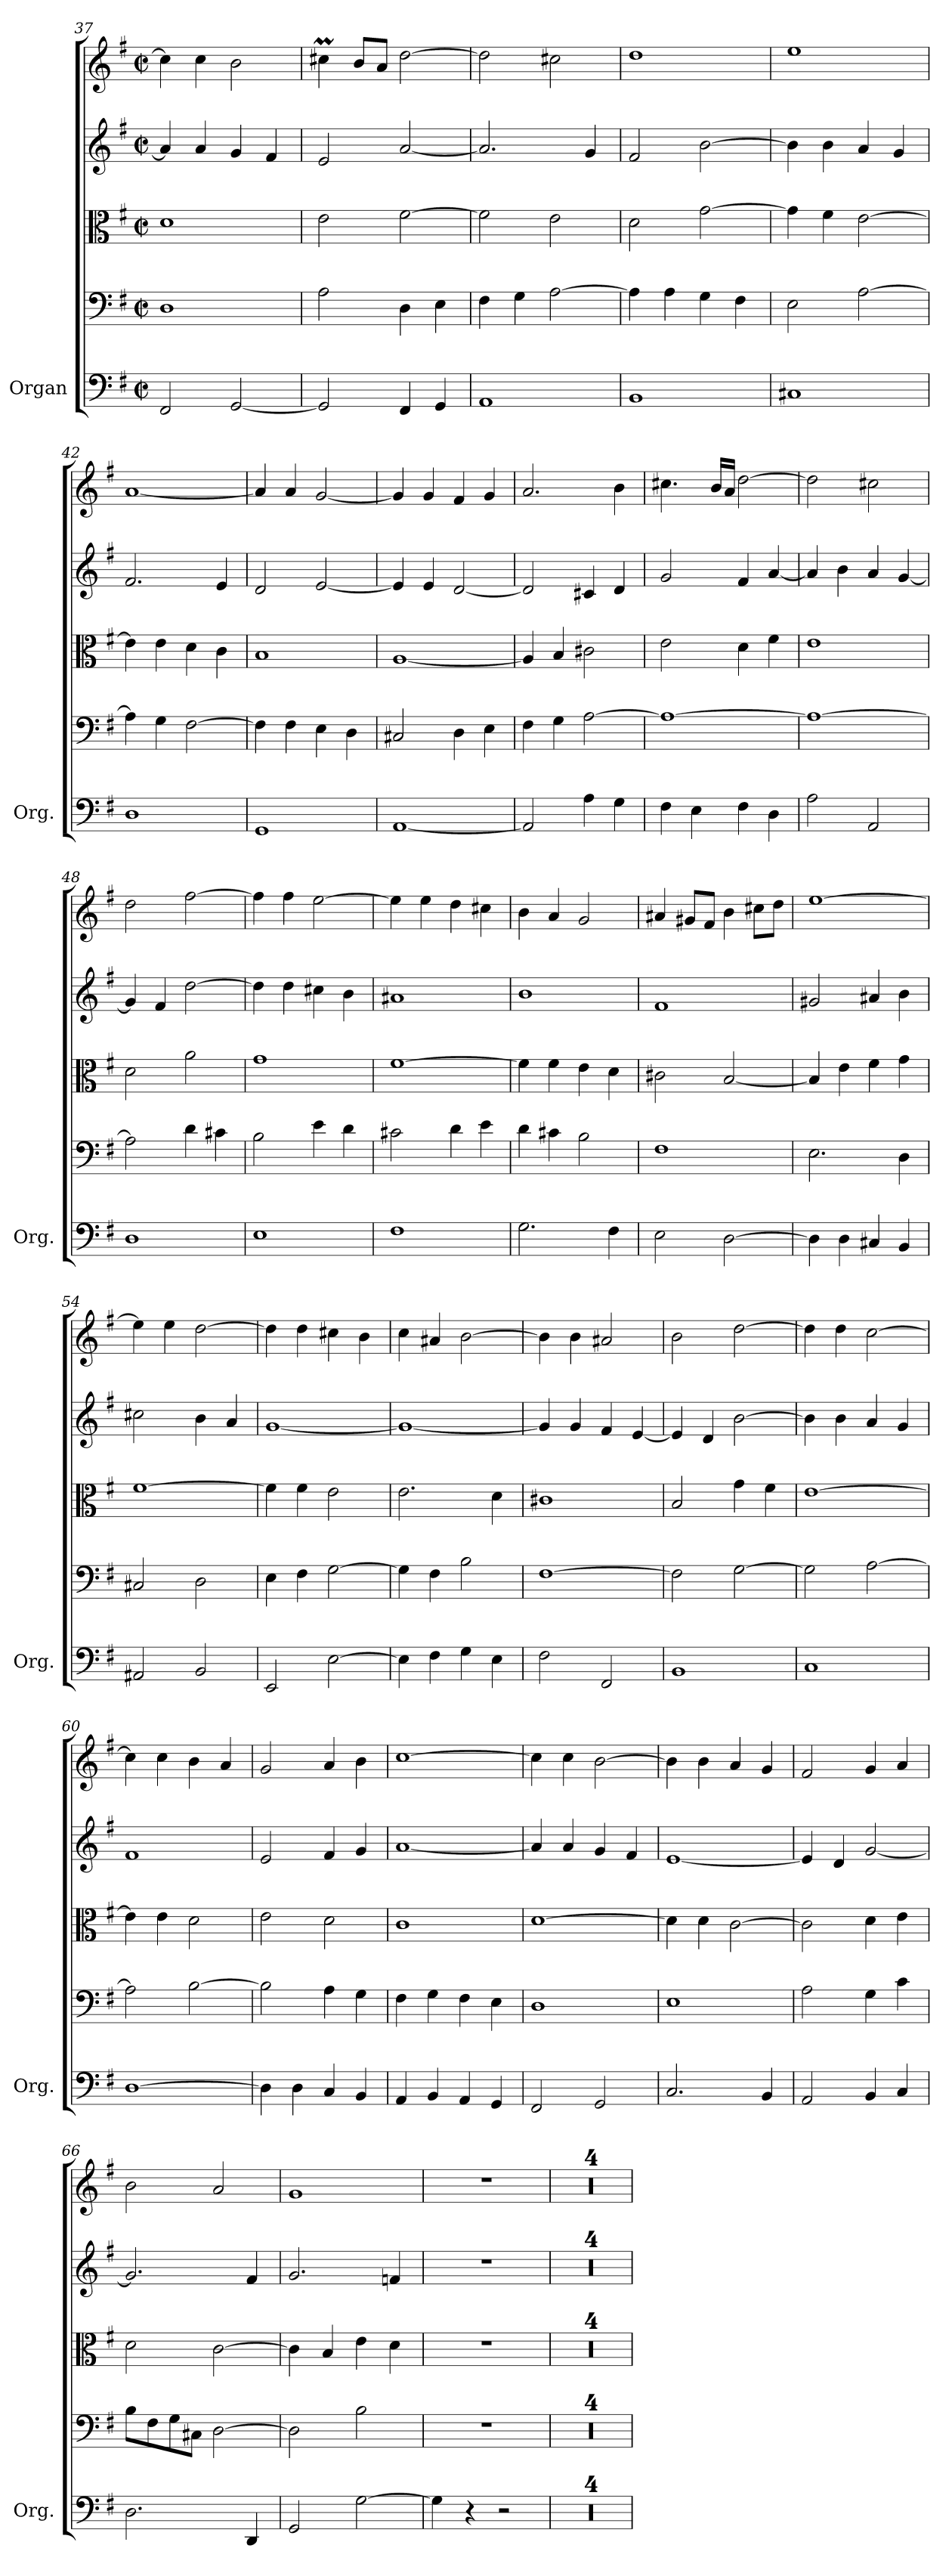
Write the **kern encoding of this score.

**kern	**kern	**kern	**kern	**kern
*part1	*part1	*part1	*part1	*part1
*staff5	*staff4	*staff3	*staff2	*staff1
*I"Organ	*	*	*	*
*I'Org.	*	*	*	*
*clefF4	*clefF4	*clefC3	*clefG2	*clefG2
*k[f#]	*k[f#]	*k[f#]	*k[f#]	*k[f#]
*M2/2	*M2/2	*M2/2	*M2/2	*M2/2
*met(c|)	*met(c|)	*met(c|)	*met(c|)	*met(c|)
=37	=37	=37	=37	=37
2FF#/	1D	1d	4a/]	4cc\]
.	.	.	4a/	4cc\
[2GG/	.	.	4g/	2b\
.	.	.	4f#/	.
=38	=38	=38	=38	=38
2GG/]	2A\	2e\	2e/	4cc#Xm\
.	.	.	.	8b/L
.	.	.	.	8a/J
4FF#/	4D\	[2f#\	[2a/	[2dd\
4GG/	4E\	.	.	.
=39	=39	=39	=39	=39
1AA	4F#\	2f#\]	2.a/]	2dd\]
.	4G\	.	.	.
.	[2A\	2e\	.	2cc#X\
.	.	.	4g/	.
=40	=40	=40	=40	=40
1BB	4A\]	2d\	2f#/	1dd
.	4A\	.	.	.
.	4G\	[2g\	[2b\	.
.	4F#\	.	.	.
=41	=41	=41	=41	=41
1C#X	2E\	4g\]	4b\]	1ee
.	.	4f#\	4b\	.
.	[2A\	[2e\	4a/	.
.	.	.	4g/	.
=42	=42	=42	=42	=42
1D	4A\]	4e\]	2.f#/	[1a
.	4G\	4e\	.	.
.	[2F#\	4d\	.	.
.	.	4c\	4e/	.
=43	=43	=43	=43	=43
1GG	4F#\]	1B	2d/	4a/]
.	4F#\	.	.	4a/
.	4E\	.	[2e/	[2g/
.	4D\	.	.	.
=44	=44	=44	=44	=44
[1AA	2C#X/	[1A	4e/]	4g/]
.	.	.	4e/	4g/
.	4D\	.	[2d/	4f#/
.	4E\	.	.	4g/
=45	=45	=45	=45	=45
2AA/]	4F#\	4A/]	2d/]	2.a/
.	4G\	4B/	.	.
4A\	[2A\	2c#X\	4c#X/	.
4G\	.	.	4d/	4b\
=46	=46	=46	=46	=46
4F#\	1A_	2e\	2g/	4.cc#X\
4E\	.	.	.	.
.	.	.	.	16b/LL
.	.	.	.	16a/JJ
4F#\	.	4d\	4f#/	[2dd\
4D\	.	4f#\	[4a/	.
=47	=47	=47	=47	=47
2A\	1A_	1e	4a/]	2dd\]
.	.	.	4b\	.
2AA/	.	.	4a/	2cc#X\
.	.	.	[4g/	.
=48	=48	=48	=48	=48
1D	2A\]	2d\	4g/]	2dd\
.	.	.	4f#/	.
.	4d\	2a\	[2dd\	[2ff#\
.	4c#X\	.	.	.
=49	=49	=49	=49	=49
1E	2B\	1g	4dd\]	4ff#\]
.	.	.	4dd\	4ff#\
.	4e\	.	4cc#X\	[2ee\
.	4d\	.	4b\	.
=50	=50	=50	=50	=50
1F#	2c#X\	[1f#	1a#X	4ee\]
.	.	.	.	4ee\
.	4d\	.	.	4dd\
.	4e\	.	.	4cc#X\
=51	=51	=51	=51	=51
2.G\	4d\	4f#\]	1b	4b\
.	4c#X\	4f#\	.	4a/
.	2B\	4e\	.	2g/
4F#\	.	4d\	.	.
=52	=52	=52	=52	=52
2E\	1F#	2c#X\	1f#	4a#X/
.	.	.	.	8g#X/L
.	.	.	.	8f#/J
[2D\	.	[2B/	.	4b\
.	.	.	.	8cc#X\L
.	.	.	.	8dd\J
=53	=53	=53	=53	=53
4D\]	2.E\	4B/]	2g#X/	[1ee
4D\	.	4e\	.	.
4C#X/	.	4f#\	4a#X/	.
4BB/	4D\	4g\	4b\	.
=54	=54	=54	=54	=54
2AA#X/	2C#X/	[1f#	2cc#X\	4ee\]
.	.	.	.	4ee\
2BB/	2D\	.	4b\	[2dd\
.	.	.	4a/	.
=55	=55	=55	=55	=55
2EE/	4E\	4f#\]	[1g	4dd\]
.	4F#\	4f#\	.	4dd\
[2E\	[2G\	2e\	.	4cc#X\
.	.	.	.	4b\
=56	=56	=56	=56	=56
4E\]	4G\]	2.e\	1g_	4cc\
4F#\	4F#\	.	.	4a#X/
4G\	2B\	.	.	[2b\
4E\	.	4d\	.	.
=57	=57	=57	=57	=57
2F#\	[1F#	1c#X	4g/]	4b\]
.	.	.	4g/	4b\
2FF#/	.	.	4f#/	2a#X/
.	.	.	[4e/	.
=58	=58	=58	=58	=58
1BB	2F#\]	2B/	4e/]	2b\
.	.	.	4d/	.
.	[2G\	4g\	[2b\	[2dd\
.	.	4f#\	.	.
=59	=59	=59	=59	=59
1C	2G\]	[1e	4b\]	4dd\]
.	.	.	4b\	4dd\
.	[2A\	.	4a/	[2cc\
.	.	.	4g/	.
=60	=60	=60	=60	=60
[1D	2A\]	4e\]	1f#	4cc\]
.	.	4e\	.	4cc\
.	[2B\	2d\	.	4b\
.	.	.	.	4a/
=61	=61	=61	=61	=61
4D\]	2B\]	2e\	2e/	2g/
4D\	.	.	.	.
4C/	4A\	2d\	4f#/	4a/
4BB/	4G\	.	4g/	4b\
=62	=62	=62	=62	=62
4AA/	4F#\	1c	[1a	[1cc
4BB/	4G\	.	.	.
4AA/	4F#\	.	.	.
4GG/	4E\	.	.	.
=63	=63	=63	=63	=63
2FF#/	1D	[1d	4a/]	4cc\]
.	.	.	4a/	4cc\
2GG/	.	.	4g/	[2b\
.	.	.	4f#/	.
=64	=64	=64	=64	=64
2.C/	1E	4d\]	[1e	4b\]
.	.	4d\	.	4b\
.	.	[2c\	.	4a/
4BB/	.	.	.	4g/
=65	=65	=65	=65	=65
2AA/	2A\	2c\]	4e/]	2f#/
.	.	.	4d/	.
4BB/	4G\	4d\	[2g/	4g/
4C/	4c\	4e\	.	4a/
=66	=66	=66	=66	=66
2.D\	8B\L	2d\	2.g/]	2b\
.	8F#\	.	.	.
.	8G\	.	.	.
.	8C#X\J	.	.	.
.	[2D\	[2c\	.	2a/
4DD/	.	.	4f#/	.
=67	=67	=67	=67	=67
2GG/	2D\]	4c\]	2.g/	1g
.	.	4B/	.	.
[2G\	2B\	4e\	.	.
.	.	4d\	4fn/	.
=68	=68	=68	=68	=68
4G\]	1r	1r	1r	1r
4r	.	.	.	.
2r	.	.	.	.
=69	=69	=69	=69	=69
1r	1r	1r	1r	1r
=70	=70	=70	=70	=70
1r	1r	1r	1r	1r
=71	=71	=71	=71	=71
1r	1r	1r	1r	1r
=72	=72	=72	=72	=72
1r	1r	1r	1r	1r
=	=	=	=	=
*-	*-	*-	*-	*-
